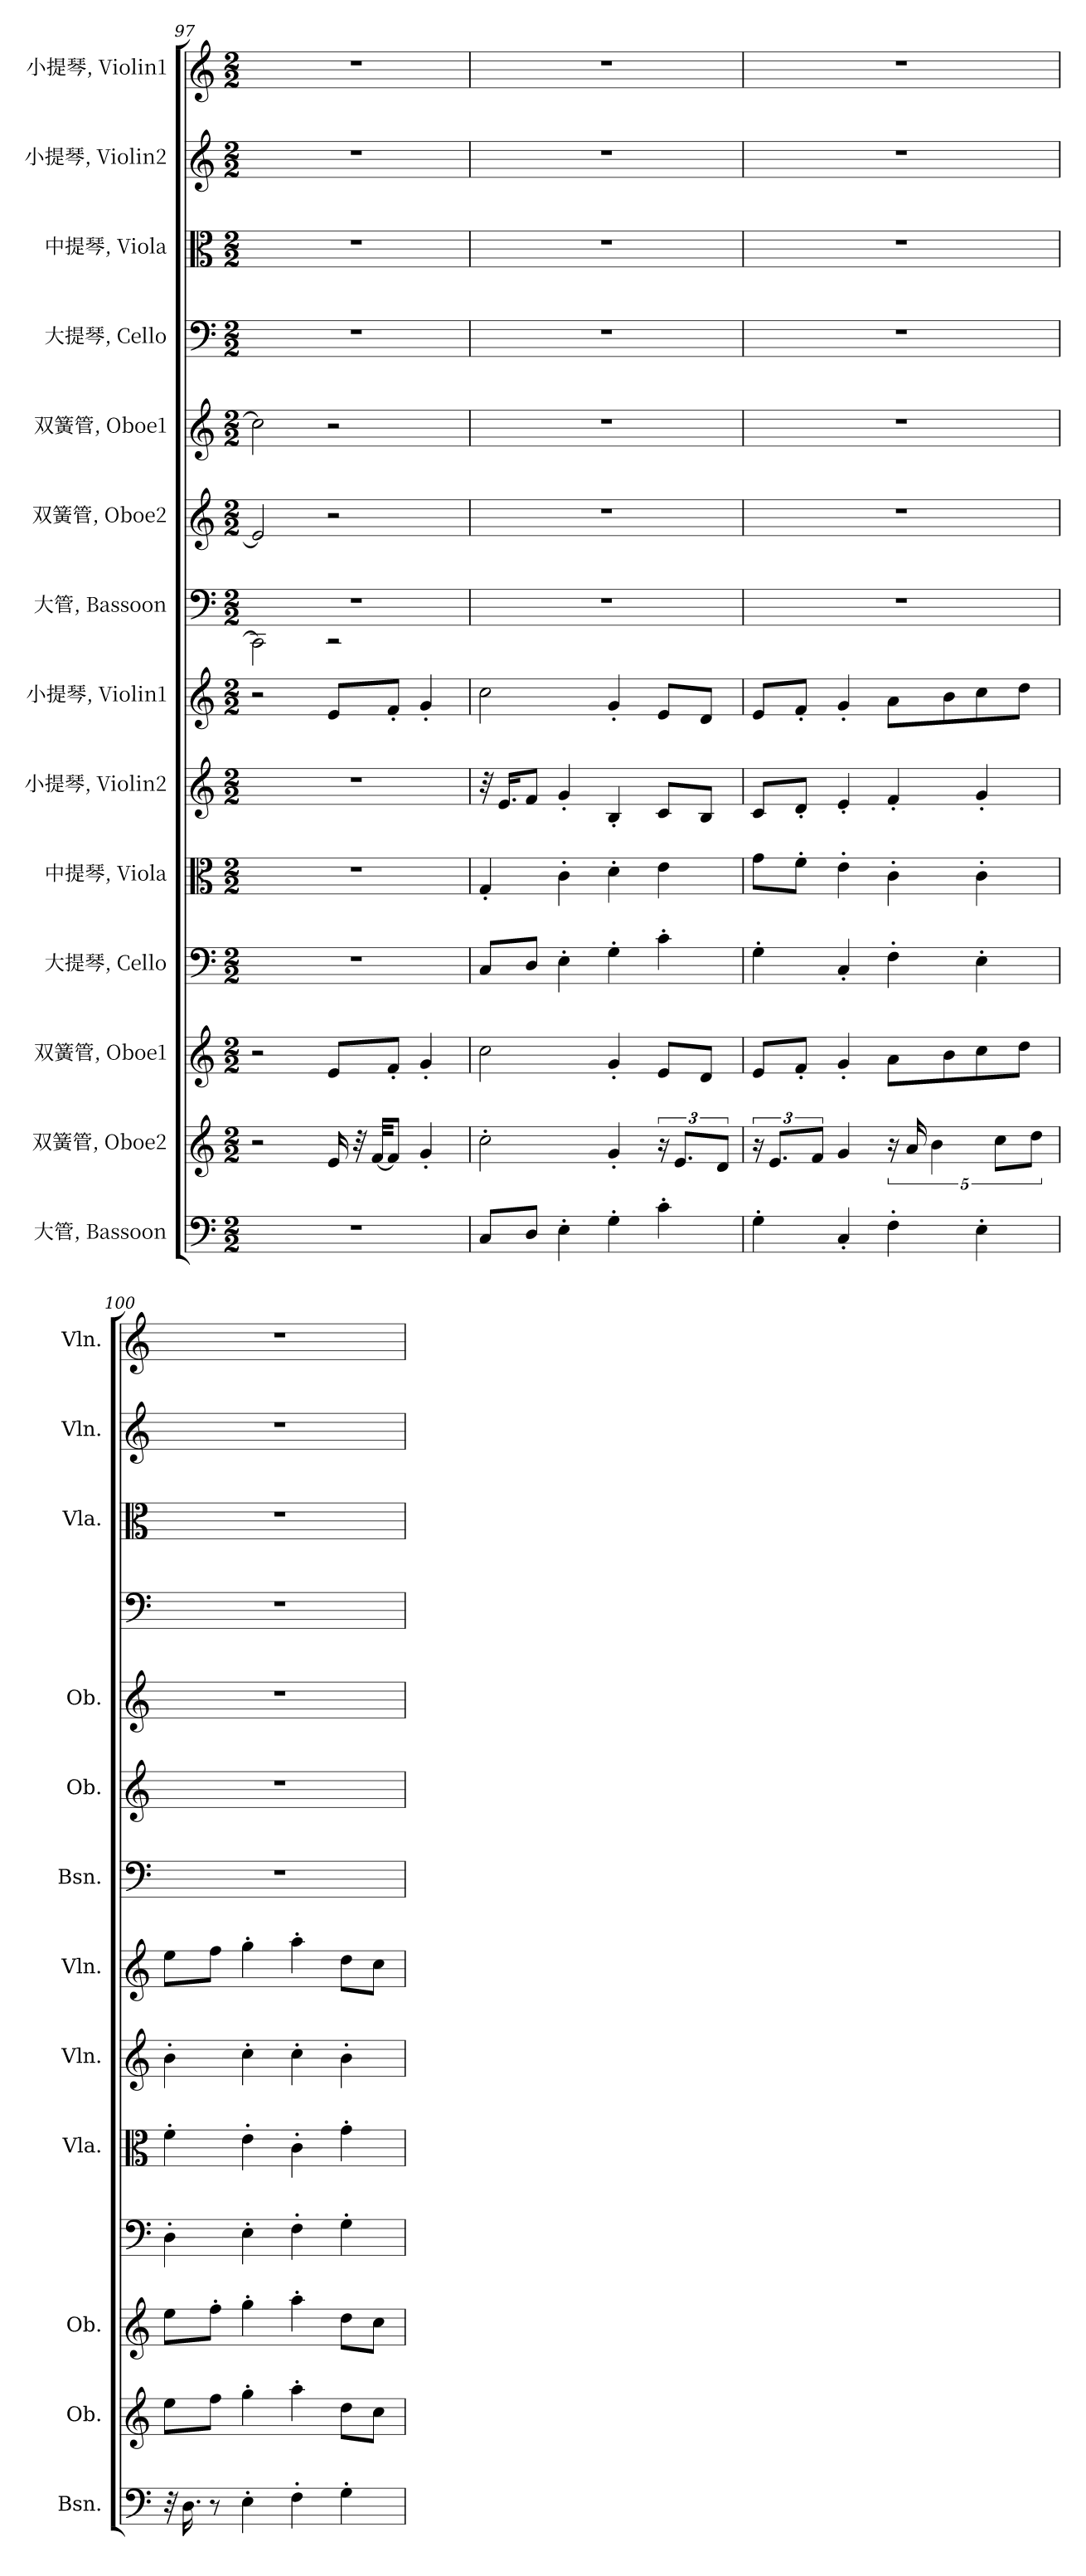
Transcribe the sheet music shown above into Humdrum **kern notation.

**kern	**kern	**kern	**kern	**kern	**kern	**kern	**kern	**kern	**kern	**kern	**kern	**kern	**kern
*part14	*part13	*part12	*part11	*part10	*part9	*part8	*part7	*part6	*part5	*part4	*part3	*part2	*part1
*staff14	*staff13	*staff12	*staff11	*staff10	*staff9	*staff8	*staff7	*staff6	*staff5	*staff4	*staff3	*staff2	*staff1
*I"大管, Bassoon	*I"双簧管, Oboe2	*I"双簧管, Oboe1	*I"大提琴, Cello	*I"中提琴, Viola	*I"小提琴, Violin2	*I"小提琴, Violin1	*I"大管, Bassoon	*I"双簧管, Oboe2	*I"双簧管, Oboe1	*I"大提琴, Cello	*I"中提琴, Viola	*I"小提琴, Violin2	*I"小提琴, Violin1
*I'Bsn.	*I'Ob.	*I'Ob.	*	*I'Vla.	*I'Vln.	*I'Vln.	*I'Bsn.	*I'Ob.	*I'Ob.	*	*I'Vla.	*I'Vln.	*I'Vln.
!!LO:PB:g=z
*clefF4	*clefG2	*clefG2	*clefF4	*clefC3	*clefG2	*clefG2	*clefF4	*clefG2	*clefG2	*clefF4	*clefC3	*clefG2	*clefG2
*k[]	*k[]	*k[]	*k[]	*k[]	*k[]	*k[]	*k[]	*k[]	*k[]	*k[]	*k[]	*k[]	*k[]
*M2/2	*M2/2	*M2/2	*M2/2	*M2/2	*M2/2	*M2/2	*M2/2	*M2/2	*M2/2	*M2/2	*M2/2	*M2/2	*M2/2
=97	=97	=97	=97	=97	=97	=97	=97	=97	=97	=97	=97	=97	=97
*	*	*	*	*	*	*	*^	*	*	*	*	*	*
1r	2r	2r	1r	1r	1r	2r	1r	2CC\]	2e-/]	2cc\]	1r	1r	1r	1r
.	16e/	8e/L	.	.	.	8e/L	.	2r	2r	2r	.	.	.	.
.	32r	.	.	.	.	.	.	.	.	.	.	.	.	.
.	[32f/KKL	.	.	.	.	.	.	.	.	.	.	.	.	.
.	8f/J]	8f'/J	.	.	.	8f'/J	.	.	.	.	.	.	.	.
.	4g'/	4g'/	.	.	.	4g'/	.	.	.	.	.	.	.	.
*	*	*	*	*	*	*	*v	*v	*	*	*	*	*	*
=98	=98	=98	=98	=98	=98	=98	=98	=98	=98	=98	=98	=98	=98
8C/L	2cc'\	2cc\	8C/L	4G'/	32r	2cc\	1r	1r	1r	1r	1r	1r	1r
.	.	.	.	.	16.e/KL	.	.	.	.	.	.	.	.
8D/J	.	.	8D/J	.	8f/J	.	.	.	.	.	.	.	.
4E'\	.	.	4E'\	4c'\	4g'/	.	.	.	.	.	.	.	.
4G'\	4g'/	4g'/	4G'\	4d'\	4B'/	4g'/	.	.	.	.	.	.	.
4c'\	24r	8e/L	4c'\	4e\	8c/L	8e/L	.	.	.	.	.	.	.
.	12.e/L	.	.	.	.	.	.	.	.	.	.	.	.
.	.	8d/J	.	.	8B/J	8d/J	.	.	.	.	.	.	.
.	12d/J	.	.	.	.	.	.	.	.	.	.	.	.
=99	=99	=99	=99	=99	=99	=99	=99	=99	=99	=99	=99	=99	=99
4G'\	24r	8e/L	4G'\	8g\L	8c/L	8e/L	1r	1r	1r	1r	1r	1r	1r
.	12.e/L	.	.	.	.	.	.	.	.	.	.	.	.
.	.	8f'/J	.	8f'\J	8d'/J	8f'/J	.	.	.	.	.	.	.
.	12f/J	.	.	.	.	.	.	.	.	.	.	.	.
4C'/	4g/	4g'/	4C'/	4e'\	4e'/	4g'/	.	.	.	.	.	.	.
4F'\	20r	8a\L	4F'\	4c'\	4f'/	8a\L	.	.	.	.	.	.	.
.	20a/	.	.	.	.	.	.	.	.	.	.	.	.
.	5b\	.	.	.	.	.	.	.	.	.	.	.	.
.	.	8b\	.	.	.	8b\	.	.	.	.	.	.	.
4E'\	.	8cc\	4E'\	4c'\	4g'/	8cc\	.	.	.	.	.	.	.
.	10cc\L	.	.	.	.	.	.	.	.	.	.	.	.
.	.	8dd\J	.	.	.	8dd\J	.	.	.	.	.	.	.
.	10dd\J	.	.	.	.	.	.	.	.	.	.	.	.
=100	=100	=100	=100	=100	=100	=100	=100	=100	=100	=100	=100	=100	=100
32r	8ee\L	8ee\L	4D'\	4f'\	4b'\	8ee\L	1r	1r	1r	1r	1r	1r	1r
16.D\	.	.	.	.	.	.	.	.	.	.	.	.	.
8r	8ff\J	8ff'\J	.	.	.	8ff\J	.	.	.	.	.	.	.
4E'\	4gg'\	4gg'\	4E'\	4e'\	4cc'\	4gg'\	.	.	.	.	.	.	.
4F'\	4aa'\	4aa'\	4F'\	4c'\	4cc'\	4aa'\	.	.	.	.	.	.	.
4G'\	8dd\L	8dd\L	4G'\	4g'\	4b'\	8dd\L	.	.	.	.	.	.	.
.	8cc\J	8cc\J	.	.	.	8cc\J	.	.	.	.	.	.	.
=	=	=	=	=	=	=	=	=	=	=	=	=	=
*-	*-	*-	*-	*-	*-	*-	*-	*-	*-	*-	*-	*-	*-
